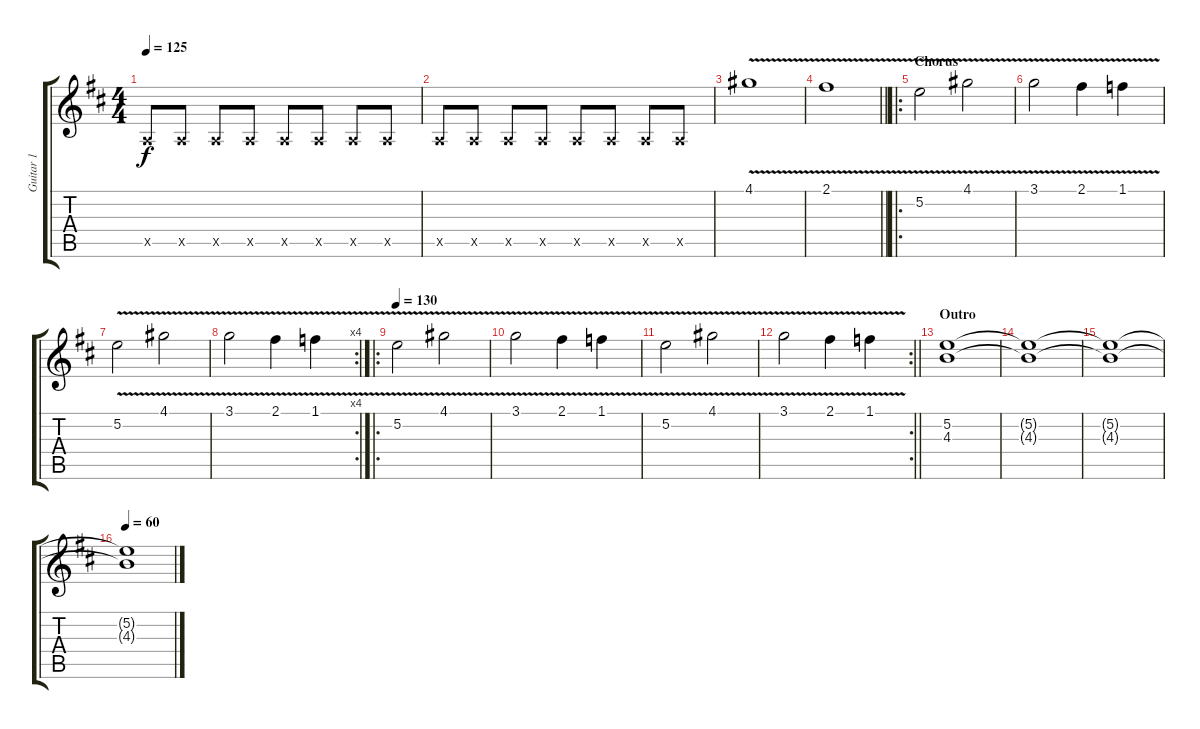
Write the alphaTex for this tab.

\track ("Guitar 1" "Guitar 1") {instrument distortionguitar}
\staff {score tabs}
\tuning (E4 B3 G3 D3 A2 E2) {hide}
\ts (4 4)
\tempo 125
\clef g2
\ks d
0.5{x}.8{dy f} 0.5{x}.8 0.5{x}.8 0.5{x}.8 0.5{x}.8 0.5{x}.8 0.5{x}.8 0.5{x}.8 |
0.5{x}.8 0.5{x}.8 0.5{x}.8 0.5{x}.8 0.5{x}.8 0.5{x}.8 0.5{x}.8 0.5{x}.8 |
4.1{v}.1 |
\barLineRight lightlight
2.1{v}.1 |
\ro
\section ("" "Chorus")
5.2{v}.2 4.1{v}.2 |
3.1{v}.2 2.1{v}.4 1.1{v}.4 |
5.2{v}.2 4.1{v}.2 |
\rc 4
3.1{v}.2 2.1{v}.4 1.1{v}.4 |
\ro
\tempo 130
5.2{v}.2 4.1{v}.2 |
3.1{v}.2 2.1{v}.4 1.1{v}.4 |
5.2{v}.2 4.1{v}.2 |
\rc 2
\barLineRight lightlight
3.1{v}.2 2.1{v}.4 1.1{v}.4 |
\section ("" "Outro")
(5.2 4.3).1 |
(5.2{t} 4.3{t}).1 |
(5.2{t} 4.3{t}).1 |
\tempo 60
(5.2{t} 4.3{t}).1
